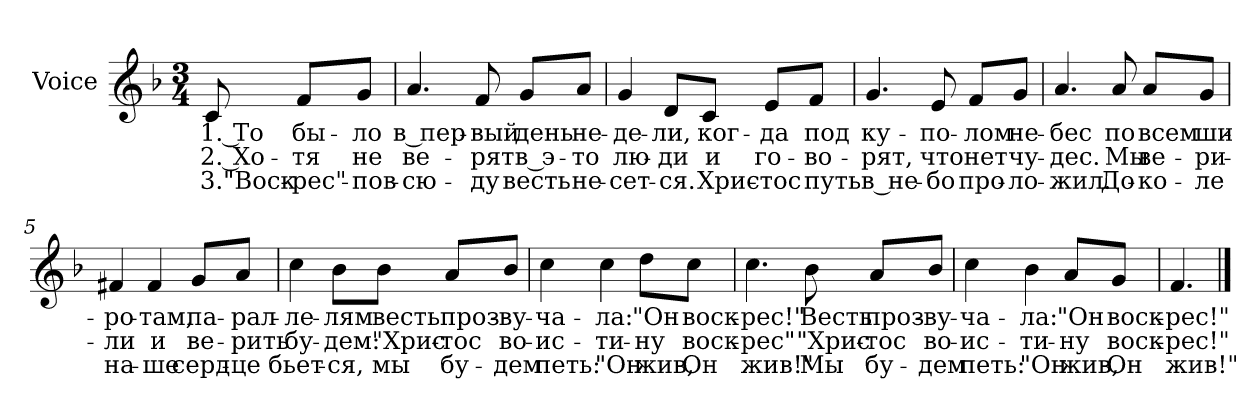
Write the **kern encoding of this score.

**kern	**text	**text	**text
*part1	*part1	*part1	*part1
*staff1	*staff1	*staff1	*staff1
*I"Voice	*	*	*
*I'V	*	*	*
*clefG2	*	*	*
*k[b-]	*	*	*
*F:	*	*	*
*M3/4	*	*	*
=	=	=	=
!	!LO:LY:b	!LO:LY:b	!LO:LY:b
8c/	1. То	2. Хо-	3."Воск-
!	!LO:LY:b	!LO:LY:b	!LO:LY:b
8f/L	бы-	-тя	-рес"-
!	!LO:LY:b	!LO:LY:b	!LO:LY:b
8g/J	-ло	не	-пов-
=1	=1	=1	=1
!	!LO:LY:b	!LO:LY:b	!LO:LY:b
4.a/	в пер-	ве-	-сю-
!	!LO:LY:b	!LO:LY:b	!LO:LY:b
8f/	-вый	-рят	-ду
!	!LO:LY:b	!LO:LY:b	!LO:LY:b
8g/L	день	в э-	весть
!	!LO:LY:b	!LO:LY:b	!LO:LY:b
8a/J	не-	-то	не-
=2	=2	=2	=2
!	!LO:LY:b	!LO:LY:b	!LO:LY:b
4g/	-де-	лю-	-сет-
!	!LO:LY:b	!LO:LY:b	!LO:LY:b
8d/L	-ли,	-ди	-ся.
!	!LO:LY:b	!LO:LY:b	!LO:LY:b
8c/J	ког-	и	Хрис-
!	!LO:LY:b	!LO:LY:b	!LO:LY:b
8e/L	-да	го-	-тос
!	!LO:LY:b	!LO:LY:b	!LO:LY:b
8f/J	под	-во-	путь
!!LO:LB:g=z
=3	=3	=3	=3
!	!LO:LY:b	!LO:LY:b	!LO:LY:b
4.g/	ку-	-рят,	в не-
!	!LO:LY:b	!LO:LY:b	!LO:LY:b
8e/	-по-	что	-бо
!	!LO:LY:b	!LO:LY:b	!LO:LY:b
8f/L	-лом	нет	про-
!	!LO:LY:b	!LO:LY:b	!LO:LY:b
8g/J	не-	чу-	-ло-
=4	=4	=4	=4
!	!LO:LY:b	!LO:LY:b	!LO:LY:b
4.a/	-бес	-дес.	-жил.
!	!LO:LY:b	!LO:LY:b	!LO:LY:b
8a/	по	Мы	До-
!	!LO:LY:b	!LO:LY:b	!LO:LY:b
8a/L	всем	ве-	-ко-
!	!LO:LY:b	!LO:LY:b	!LO:LY:b
8g/J	ши-	-ри-	-ле
=5	=5	=5	=5
!	!LO:LY:b	!LO:LY:b	!LO:LY:b
4f#X/	-ро-	-ли	на-
!	!LO:LY:b	!LO:LY:b	!LO:LY:b
4f#/	-там,	и	-ше
!	!LO:LY:b	!LO:LY:b	!LO:LY:b
8g/L	па-	ве-	серд-
!	!LO:LY:b	!LO:LY:b	!LO:LY:b
8a/J	-рал-	-рить	-це
!!LO:LB:g=z
=6	=6	=6	=6
!	!LO:LY:b	!LO:LY:b	!LO:LY:b
4cc\	-ле-	бу-	бьет-
!	!LO:LY:b	!LO:LY:b	!LO:LY:b
8b-\L	-лям	-дем:	-ся,
!	!LO:LY:b	!LO:LY:b	!LO:LY:b
8b-\J	весть	"Хрис-	мы
!	!LO:LY:b	!LO:LY:b	!LO:LY:b
8a/L	проз-	-тос	бу-
!	!LO:LY:b	!LO:LY:b	!LO:LY:b
8b-/J	-ву-	во-	-дем
=7	=7	=7	=7
!	!LO:LY:b	!LO:LY:b	!LO:LY:b
4cc\	-ча-	-ис-	петь:
!	!LO:LY:b	!LO:LY:b	!LO:LY:b
4cc\	-ла:	-ти-	"Он
!	!LO:LY:b	!LO:LY:b	!LO:LY:b
8dd\L	"Он	-ну	жив,
!	!LO:LY:b	!LO:LY:b	!LO:LY:b
8cc\J	воск-	воск-	Он
=8	=8	=8	=8
!	!LO:LY:b	!LO:LY:b	!LO:LY:b
4.cc\	-рес!"	-рес"	жив!"
!	!LO:LY:b	!LO:LY:b	!LO:LY:b
8b-\	Весть	"Хрис-	Мы
!	!LO:LY:b	!LO:LY:b	!LO:LY:b
8a/L	проз-	-тос	бу-
!	!LO:LY:b	!LO:LY:b	!LO:LY:b
8b-/J	-ву-	во-	-дем
!!LO:LB:g=z
=9	=9	=9	=9
!	!LO:LY:b	!LO:LY:b	!LO:LY:b
4cc\	-ча-	-ис-	петь:
!	!LO:LY:b	!LO:LY:b	!LO:LY:b
4b-\	-ла:	-ти-	"Он
!	!LO:LY:b	!LO:LY:b	!LO:LY:b
8a/L	"Он	-ну	жив,
!	!LO:LY:b	!LO:LY:b	!LO:LY:b
8g/J	воск-	воск-	Он
=10	=10	=10	=10
!	!LO:LY:b	!LO:LY:b	!LO:LY:b
4.f/	-рес!"	-рес!"	жив!"
==	==	==	==
*-	*-	*-	*-
